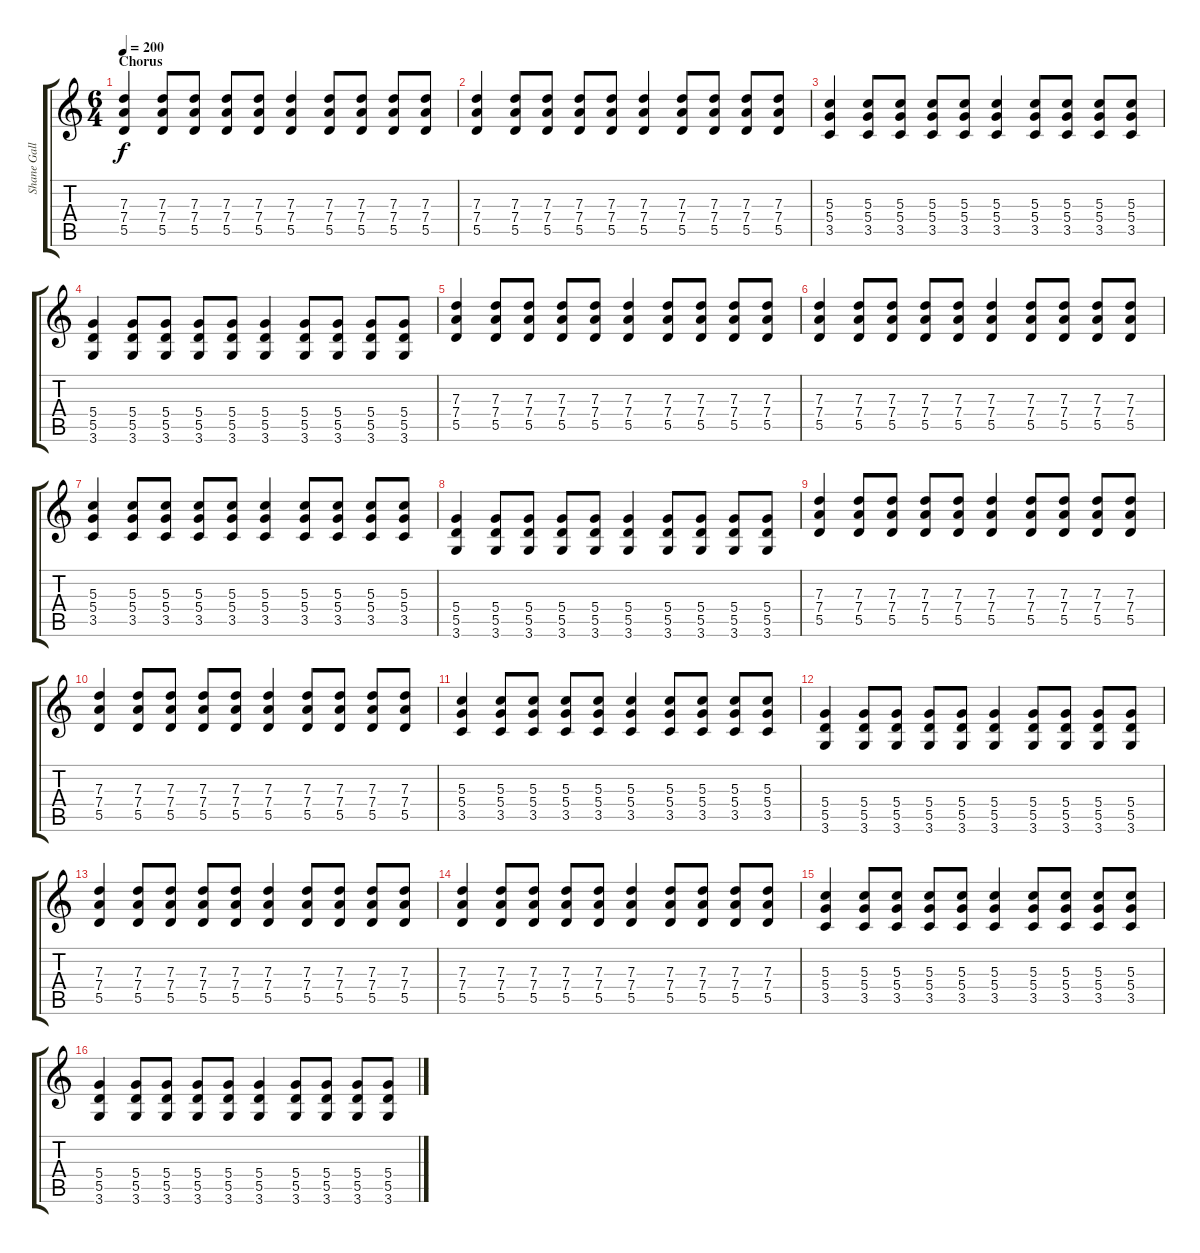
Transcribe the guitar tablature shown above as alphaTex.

\track ("Shane Gallagher - Guitar 1" "Shane Gall") {instrument acousticguitarsteel}
\staff {score tabs}
\tuning (E4 B3 G3 D3 A2 E2) {hide}
\ts (6 4)
\section ("" "Chorus")
\tempo 200
\clef g2
\ks c
(7.3 7.4 5.5).4{dy f} (7.3 7.4 5.5).8 (7.3 7.4 5.5).8 (7.3 7.4 5.5).8 (7.3 7.4 5.5).8 (7.3 7.4 5.5).4 (7.3 7.4 5.5).8 (7.3 7.4 5.5).8 (7.3 7.4 5.5).8 (7.3 7.4 5.5).8 |
(7.3 7.4 5.5).4 (7.3 7.4 5.5).8 (7.3 7.4 5.5).8 (7.3 7.4 5.5).8 (7.3 7.4 5.5).8 (7.3 7.4 5.5).4 (7.3 7.4 5.5).8 (7.3 7.4 5.5).8 (7.3 7.4 5.5).8 (7.3 7.4 5.5).8 |
(5.3 5.4 3.5).4 (5.3 5.4 3.5).8 (5.3 5.4 3.5).8 (5.3 5.4 3.5).8 (5.3 5.4 3.5).8 (5.3 5.4 3.5).4 (5.3 5.4 3.5).8 (5.3 5.4 3.5).8 (5.3 5.4 3.5).8 (5.3 5.4 3.5).8 |
(5.4 5.5 3.6).4 (5.4 5.5 3.6).8 (5.4 5.5 3.6).8 (5.4 5.5 3.6).8 (5.4 5.5 3.6).8 (5.4 5.5 3.6).4 (5.4 5.5 3.6).8 (5.4 5.5 3.6).8 (5.4 5.5 3.6).8 (5.4 5.5 3.6).8 |
(7.3 7.4 5.5).4 (7.3 7.4 5.5).8 (7.3 7.4 5.5).8 (7.3 7.4 5.5).8 (7.3 7.4 5.5).8 (7.3 7.4 5.5).4 (7.3 7.4 5.5).8 (7.3 7.4 5.5).8 (7.3 7.4 5.5).8 (7.3 7.4 5.5).8 |
(7.3 7.4 5.5).4 (7.3 7.4 5.5).8 (7.3 7.4 5.5).8 (7.3 7.4 5.5).8 (7.3 7.4 5.5).8 (7.3 7.4 5.5).4 (7.3 7.4 5.5).8 (7.3 7.4 5.5).8 (7.3 7.4 5.5).8 (7.3 7.4 5.5).8 |
(5.3 5.4 3.5).4 (5.3 5.4 3.5).8 (5.3 5.4 3.5).8 (5.3 5.4 3.5).8 (5.3 5.4 3.5).8 (5.3 5.4 3.5).4 (5.3 5.4 3.5).8 (5.3 5.4 3.5).8 (5.3 5.4 3.5).8 (5.3 5.4 3.5).8 |
(5.4 5.5 3.6).4 (5.4 5.5 3.6).8 (5.4 5.5 3.6).8 (5.4 5.5 3.6).8 (5.4 5.5 3.6).8 (5.4 5.5 3.6).4 (5.4 5.5 3.6).8 (5.4 5.5 3.6).8 (5.4 5.5 3.6).8 (5.4 5.5 3.6).8 |
(7.3 7.4 5.5).4 (7.3 7.4 5.5).8 (7.3 7.4 5.5).8 (7.3 7.4 5.5).8 (7.3 7.4 5.5).8 (7.3 7.4 5.5).4 (7.3 7.4 5.5).8 (7.3 7.4 5.5).8 (7.3 7.4 5.5).8 (7.3 7.4 5.5).8 |
(7.3 7.4 5.5).4 (7.3 7.4 5.5).8 (7.3 7.4 5.5).8 (7.3 7.4 5.5).8 (7.3 7.4 5.5).8 (7.3 7.4 5.5).4 (7.3 7.4 5.5).8 (7.3 7.4 5.5).8 (7.3 7.4 5.5).8 (7.3 7.4 5.5).8 |
(5.3 5.4 3.5).4 (5.3 5.4 3.5).8 (5.3 5.4 3.5).8 (5.3 5.4 3.5).8 (5.3 5.4 3.5).8 (5.3 5.4 3.5).4 (5.3 5.4 3.5).8 (5.3 5.4 3.5).8 (5.3 5.4 3.5).8 (5.3 5.4 3.5).8 |
(5.4 5.5 3.6).4 (5.4 5.5 3.6).8 (5.4 5.5 3.6).8 (5.4 5.5 3.6).8 (5.4 5.5 3.6).8 (5.4 5.5 3.6).4 (5.4 5.5 3.6).8 (5.4 5.5 3.6).8 (5.4 5.5 3.6).8 (5.4 5.5 3.6).8 |
(7.3 7.4 5.5).4 (7.3 7.4 5.5).8 (7.3 7.4 5.5).8 (7.3 7.4 5.5).8 (7.3 7.4 5.5).8 (7.3 7.4 5.5).4 (7.3 7.4 5.5).8 (7.3 7.4 5.5).8 (7.3 7.4 5.5).8 (7.3 7.4 5.5).8 |
(7.3 7.4 5.5).4 (7.3 7.4 5.5).8 (7.3 7.4 5.5).8 (7.3 7.4 5.5).8 (7.3 7.4 5.5).8 (7.3 7.4 5.5).4 (7.3 7.4 5.5).8 (7.3 7.4 5.5).8 (7.3 7.4 5.5).8 (7.3 7.4 5.5).8 |
(5.3 5.4 3.5).4 (5.3 5.4 3.5).8 (5.3 5.4 3.5).8 (5.3 5.4 3.5).8 (5.3 5.4 3.5).8 (5.3 5.4 3.5).4 (5.3 5.4 3.5).8 (5.3 5.4 3.5).8 (5.3 5.4 3.5).8 (5.3 5.4 3.5).8 |
(5.4 5.5 3.6).4 (5.4 5.5 3.6).8 (5.4 5.5 3.6).8 (5.4 5.5 3.6).8 (5.4 5.5 3.6).8 (5.4 5.5 3.6).4 (5.4 5.5 3.6).8 (5.4 5.5 3.6).8 (5.4 5.5 3.6).8 (5.4 5.5 3.6).8
